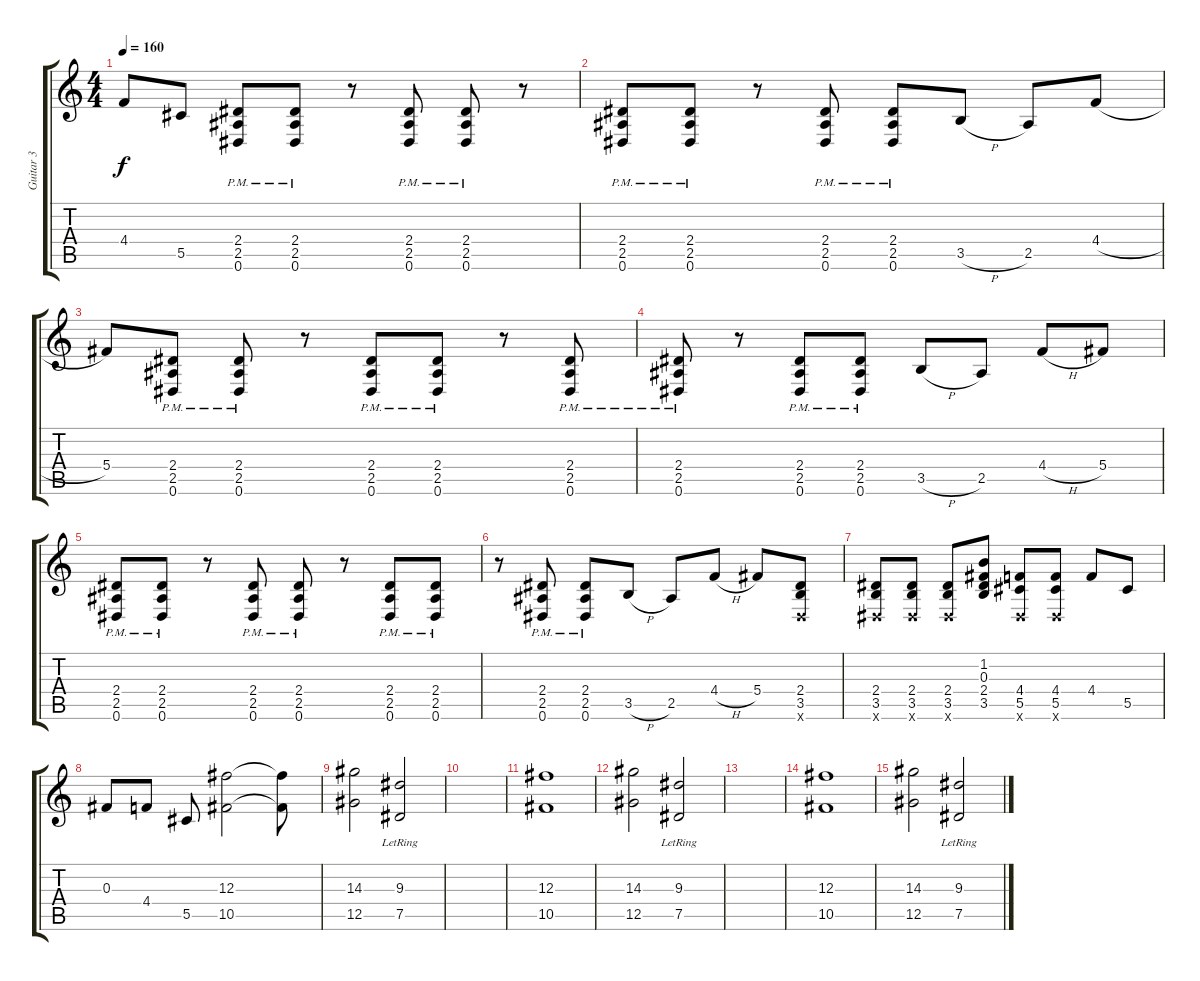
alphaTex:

\track ("Guitar 3" "Guitar 3") {instrument distortionguitar}
\staff {score tabs}
\tuning (Eb4 Bb3 Gb3 Db3 Ab2 Eb2) {hide}
\ts (4 4)
\tempo 160
\clef g2
\ks c
4.4.8{dy f} 5.5.8 (2.4{pm} 2.5{pm} 0.6{pm}).8 (2.4 2.5{pm} 0.6{pm}).8 r.8 (2.4{pm} 2.5{pm} 0.6{pm}).8 (2.4{pm} 2.5{pm} 0.6{pm}).8 r.8 |
(2.4{pm} 2.5{pm} 0.6{pm}).8 (2.4{pm} 2.5{pm} 0.6{pm}).8 r.8 (2.4{pm} 2.5{pm} 0.6{pm}).8 (2.4{pm} 2.5{pm} 0.6{pm}).8 3.5{h}.8 2.5.8 4.4{h}.8 |
5.4.8 (2.4{pm} 2.5{pm} 0.6{pm}).8 (2.4{pm} 2.5{pm} 0.6{pm}).8 r.8 (2.4{pm} 2.5{pm} 0.6{pm}).8 (2.4{pm} 2.5{pm} 0.6{pm}).8 r.8 (2.4{pm} 2.5{pm} 0.6{pm}).8 |
(2.4{pm} 2.5{pm} 0.6{pm}).8 r.8 (2.4{pm} 2.5{pm} 0.6{pm}).8 (2.4{pm} 2.5{pm} 0.6{pm}).8 3.5{h}.8 2.5.8 4.4{h}.8 5.4.8 |
(2.4{pm} 2.5{pm} 0.6{pm}).8 (2.4{pm} 2.5{pm} 0.6{pm}).8 r.8 (2.4{pm} 2.5{pm} 0.6{pm}).8 (2.4{pm} 2.5{pm} 0.6{pm}).8 r.8 (2.4{pm} 2.5{pm} 0.6{pm}).8 (2.4{pm} 2.5{pm} 0.6{pm}).8 |
r.8 (2.4{pm} 2.5{pm} 0.6{pm}).8 (2.4{pm} 2.5{pm} 0.6{pm}).8 3.5{h}.8 2.5.8 4.4{h}.8 5.4.8 (2.4 3.5 0.6{x}).8 |
(2.4 3.5 0.6{x}).8 (2.4 3.5 0.6{x}).8 (2.4 3.5 0.6{x}).8 (1.2 0.3 2.4 3.5).8 (4.4 5.5 0.6{x}).8 (4.4 5.5 0.6{x}).8 4.4.8 5.5.8 |
0.3.8 4.4.8 5.5.8 (12.3 10.5).2 (12.3{t} 10.5{t}).8 |
(14.3 12.5).2 (9.3{lr} 7.5{lr}).2 |
|
(12.3 10.5).1 |
(14.3 12.5).2 (9.3{lr} 7.5{lr}).2 |
|
(12.3 10.5).1 |
(14.3 12.5).2 (9.3{lr} 7.5{lr}).2
